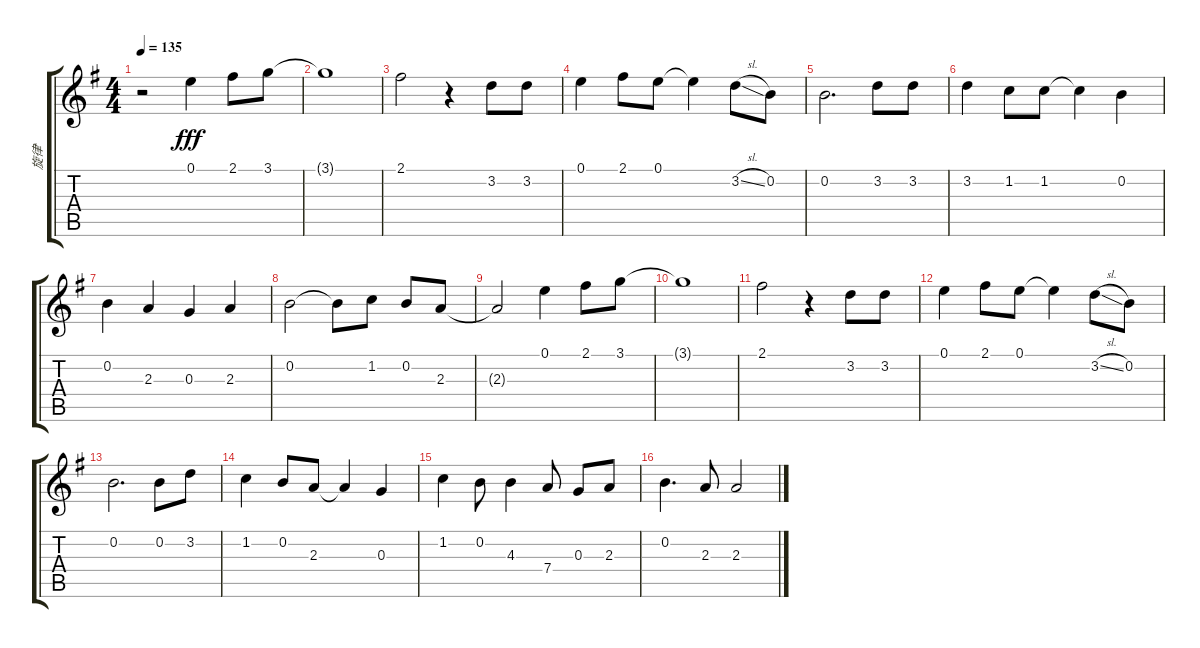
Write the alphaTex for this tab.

\track ("旋律‘" "旋律‘") {instrument electricguitarjazz}
\staff {score tabs}
\tuning (E4 B3 G3 D3 A2 E2) {hide}
\ts (4 4)
\tempo 135
\clef g2
\ks g
r.2{dy fff} 0.1.4 2.1.8 3.1.8 |
3.1{t}.1 |
2.1.2 r.4 3.2.8 3.2.8 |
0.1.4 2.1.8 0.1.8 0.1{t}.4 3.2{sl}.8 0.2.8 |
0.2.2{d} 3.2.8 3.2.8 |
3.2.4 1.2.8 1.2.8 1.2{t}.4 0.2.4 |
0.2.4 2.3.4 0.3.4 2.3.4 |
0.2.2 0.2{t}.8 1.2.8 0.2.8 2.3.8 |
2.3{t}.2 0.1.4 2.1.8 3.1.8 |
3.1{t}.1 |
2.1.2 r.4 3.2.8 3.2.8 |
0.1.4 2.1.8 0.1.8 0.1{t}.4 3.2{sl}.8 0.2.8 |
0.2.2{d} 0.2.8 3.2.8 |
1.2.4 0.2.8 2.3.8 2.3{t}.4 0.3.4 |
1.2.4 0.2.8 4.3.4 7.4.8 0.3.8 2.3.8 |
0.2.4{d} 2.3.8 2.3.2
